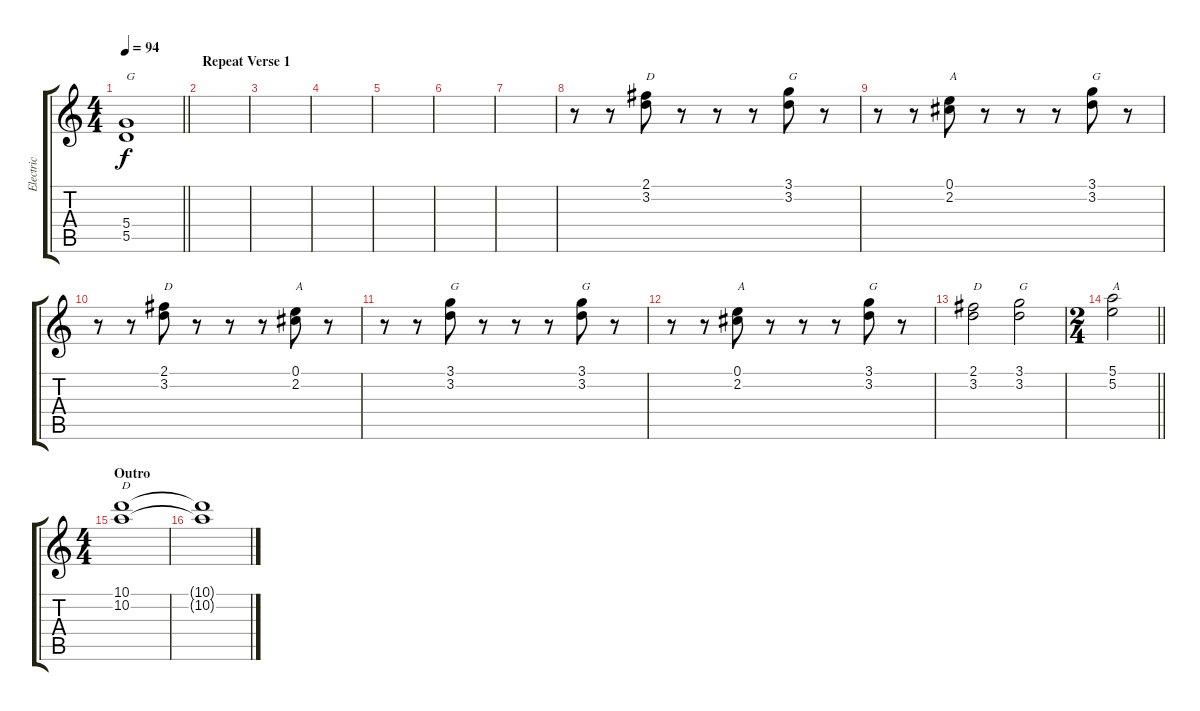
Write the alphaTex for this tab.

\track ("Electric" "Electric") {instrument overdrivenguitar}
\staff {score tabs}
\tuning (E4 B3 G3 D3 A2 E2) {hide}
\ts (4 4)
\tempo 94
\clef g2
\barLineRight lightlight
\ks c
(5.4 5.5).1{txt "G" dy f} |
\section ("" "Repeat Verse 1")
|
|
|
|
|
|
r.8 r.8 (2.1 3.2).8{txt "D"} r.8 r.8 r.8 (3.1 3.2).8{txt "G"} r.8 |
r.8 r.8 (0.1 2.2).8{txt "A"} r.8 r.8 r.8 (3.1 3.2).8{txt "G"} r.8 |
r.8 r.8 (2.1 3.2).8{txt "D"} r.8 r.8 r.8 (0.1 2.2).8{txt "A"} r.8 |
r.8 r.8 (3.1 3.2).8{txt "G"} r.8 r.8 r.8 (3.1 3.2).8{txt "G"} r.8 |
r.8 r.8 (0.1 2.2).8{txt "A"} r.8 r.8 r.8 (3.1 3.2).8{txt "G"} r.8 |
(2.1 3.2).2{txt "D"} (3.1 3.2).2{txt "G"} |
\ts (2 4)
\barLineRight lightlight
(5.1 5.2).2{txt "A"} |
\ts (4 4)
\section ("" "Outro")
(10.1 10.2).1{txt "D"} |
(10.1{t} 10.2{t}).1
